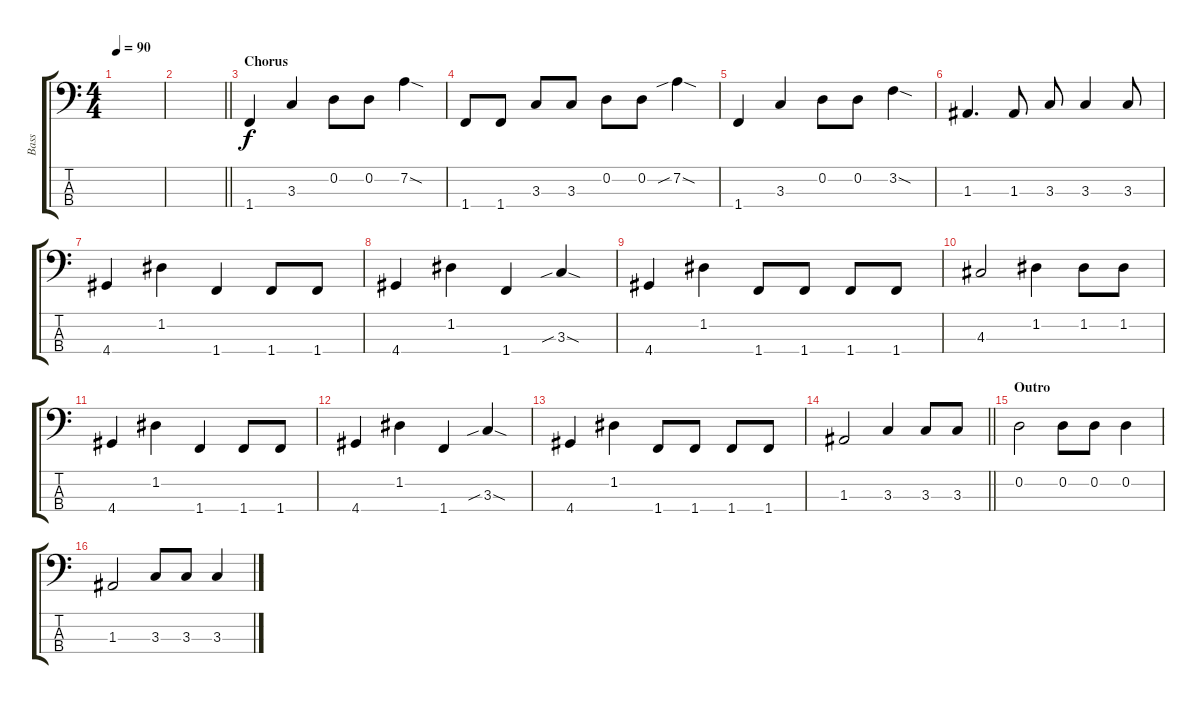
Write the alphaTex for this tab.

\track ("Bass" "Bass") {instrument electricbasspick}
\staff {score tabs}
\tuning (G2 D2 A1 E1) {hide}
\ts (4 4)
\tempo 90
\clef f4
\ks c
|
\barLineRight lightlight
|
\section ("" "Chorus")
1.4.4 3.3.4 0.2.8 0.2.8 7.2{sod}.4 |
1.4.8 1.4.8 3.3.8 3.3.8 0.2.8 0.2.8 7.2{sib sod}.4 |
1.4.4 3.3.4 0.2.8 0.2.8 3.2{sod}.4 |
1.3.4{d} 1.3.8 3.3.8 3.3.4 3.3.8 |
4.4.4 1.2.4 1.4.4 1.4.8 1.4.8 |
4.4.4 1.2.4 1.4.4 3.3{sib sod}.4 |
4.4.4 1.2.4 1.4.8 1.4.8 1.4.8 1.4.8 |
4.3.2 1.2.4 1.2.8 1.2.8 |
4.4.4 1.2.4 1.4.4 1.4.8 1.4.8 |
4.4.4 1.2.4 1.4.4 3.3{sib sod}.4 |
4.4.4 1.2.4 1.4.8 1.4.8 1.4.8 1.4.8 |
\barLineRight lightlight
1.3.2 3.3.4 3.3.8 3.3.8 |
\section ("" "Outro")
0.2.2 0.2.8 0.2.8 0.2.4 |
1.3.2 3.3.8 3.3.8 3.3.4
